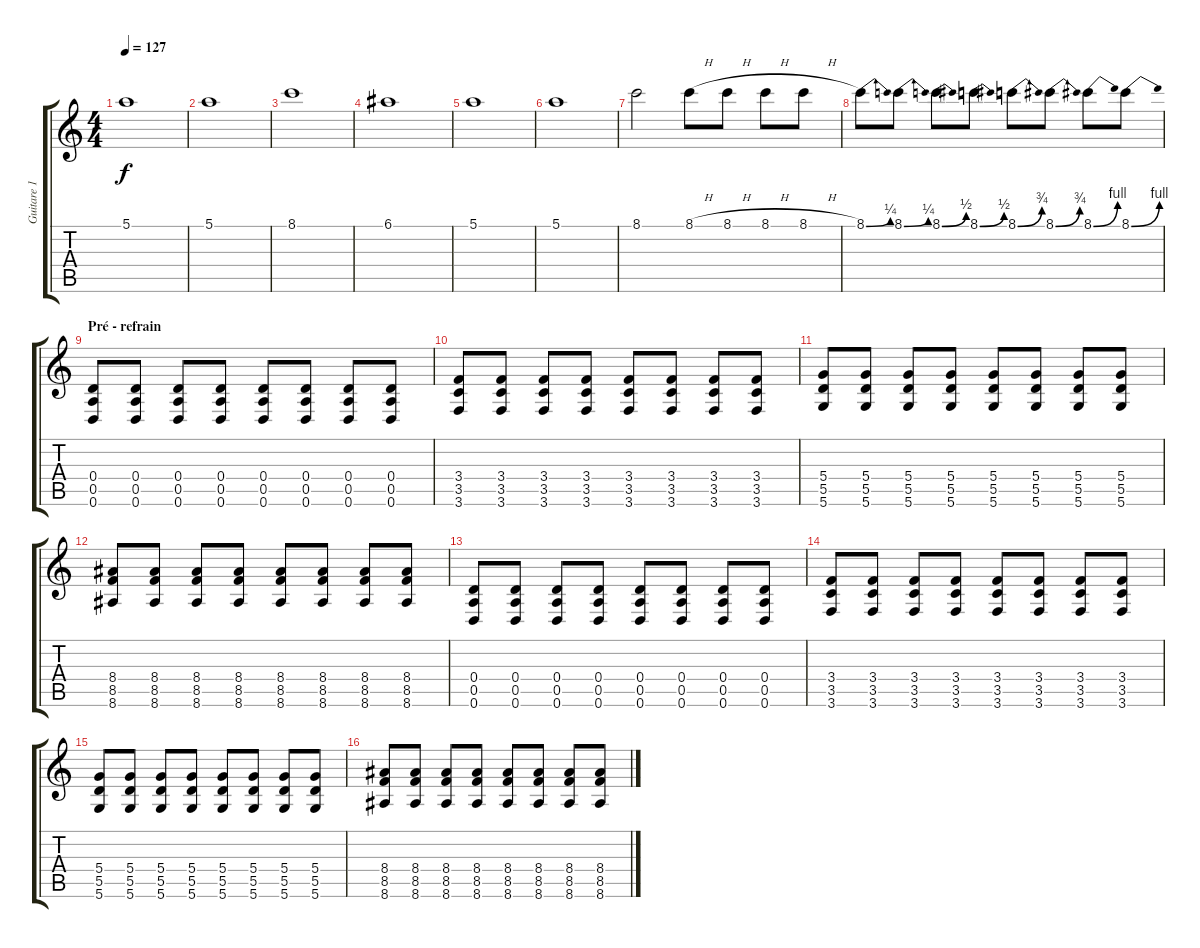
\track ("Guitare 1" "Guitare 1") {instrument overdrivenguitar}
\staff {score tabs}
\tuning (E4 B3 G3 D3 A2 D2) {hide}
\ts (4 4)
\tempo 127
\clef g2
\ks c
5.1.1{dy f} |
5.1.1 |
8.1.1 |
6.1.1 |
5.1.1 |
5.1.1 |
8.1.2 8.1{h}.8{volume 12 instrument overdrivenguitar} 8.1{h}.8 8.1{h}.8 8.1{h}.8 |
8.1{be (bend 0 0 60 1)}.8 8.1{be (bend 0 0 60 1)}.8 8.1{be (bend 0 0 60 2)}.8 8.1{be (bend 0 0 60 2)}.8 8.1{be (bend 0 0 60 3)}.8 8.1{be (bend 0 0 60 3)}.8 8.1{be (bend 0 0 60 4)}.8 8.1{be (bend 0 0 60 4)}.8 |
\section ("" "Pré - refrain")
(0.4 0.5 0.6).8{volume 15 instrument overdrivenguitar} (0.4 0.5 0.6).8 (0.4 0.5 0.6).8 (0.4 0.5 0.6).8 (0.4 0.5 0.6).8 (0.4 0.5 0.6).8 (0.4 0.5 0.6).8 (0.4 0.5 0.6).8 |
(3.4 3.5 3.6).8 (3.4 3.5 3.6).8 (3.4 3.5 3.6).8 (3.4 3.5 3.6).8 (3.4 3.5 3.6).8 (3.4 3.5 3.6).8 (3.4 3.5 3.6).8 (3.4 3.5 3.6).8 |
(5.4 5.5 5.6).8 (5.4 5.5 5.6).8 (5.4 5.5 5.6).8 (5.4 5.5 5.6).8 (5.4 5.5 5.6).8 (5.4 5.5 5.6).8 (5.4 5.5 5.6).8 (5.4 5.5 5.6).8 |
(8.4 8.5 8.6).8 (8.4 8.5 8.6).8 (8.4 8.5 8.6).8 (8.4 8.5 8.6).8 (8.4 8.5 8.6).8 (8.4 8.5 8.6).8 (8.4 8.5 8.6).8 (8.4 8.5 8.6).8 |
(0.4 0.5 0.6).8 (0.4 0.5 0.6).8 (0.4 0.5 0.6).8 (0.4 0.5 0.6).8 (0.4 0.5 0.6).8 (0.4 0.5 0.6).8 (0.4 0.5 0.6).8 (0.4 0.5 0.6).8 |
(3.4 3.5 3.6).8 (3.4 3.5 3.6).8 (3.4 3.5 3.6).8 (3.4 3.5 3.6).8 (3.4 3.5 3.6).8 (3.4 3.5 3.6).8 (3.4 3.5 3.6).8 (3.4 3.5 3.6).8 |
(5.4 5.5 5.6).8 (5.4 5.5 5.6).8 (5.4 5.5 5.6).8 (5.4 5.5 5.6).8 (5.4 5.5 5.6).8 (5.4 5.5 5.6).8 (5.4 5.5 5.6).8 (5.4 5.5 5.6).8 |
(8.4 8.5 8.6).8 (8.4 8.5 8.6).8 (8.4 8.5 8.6).8 (8.4 8.5 8.6).8 (8.4 8.5 8.6).8 (8.4 8.5 8.6).8 (8.4 8.5 8.6).8 (8.4 8.5 8.6).8
